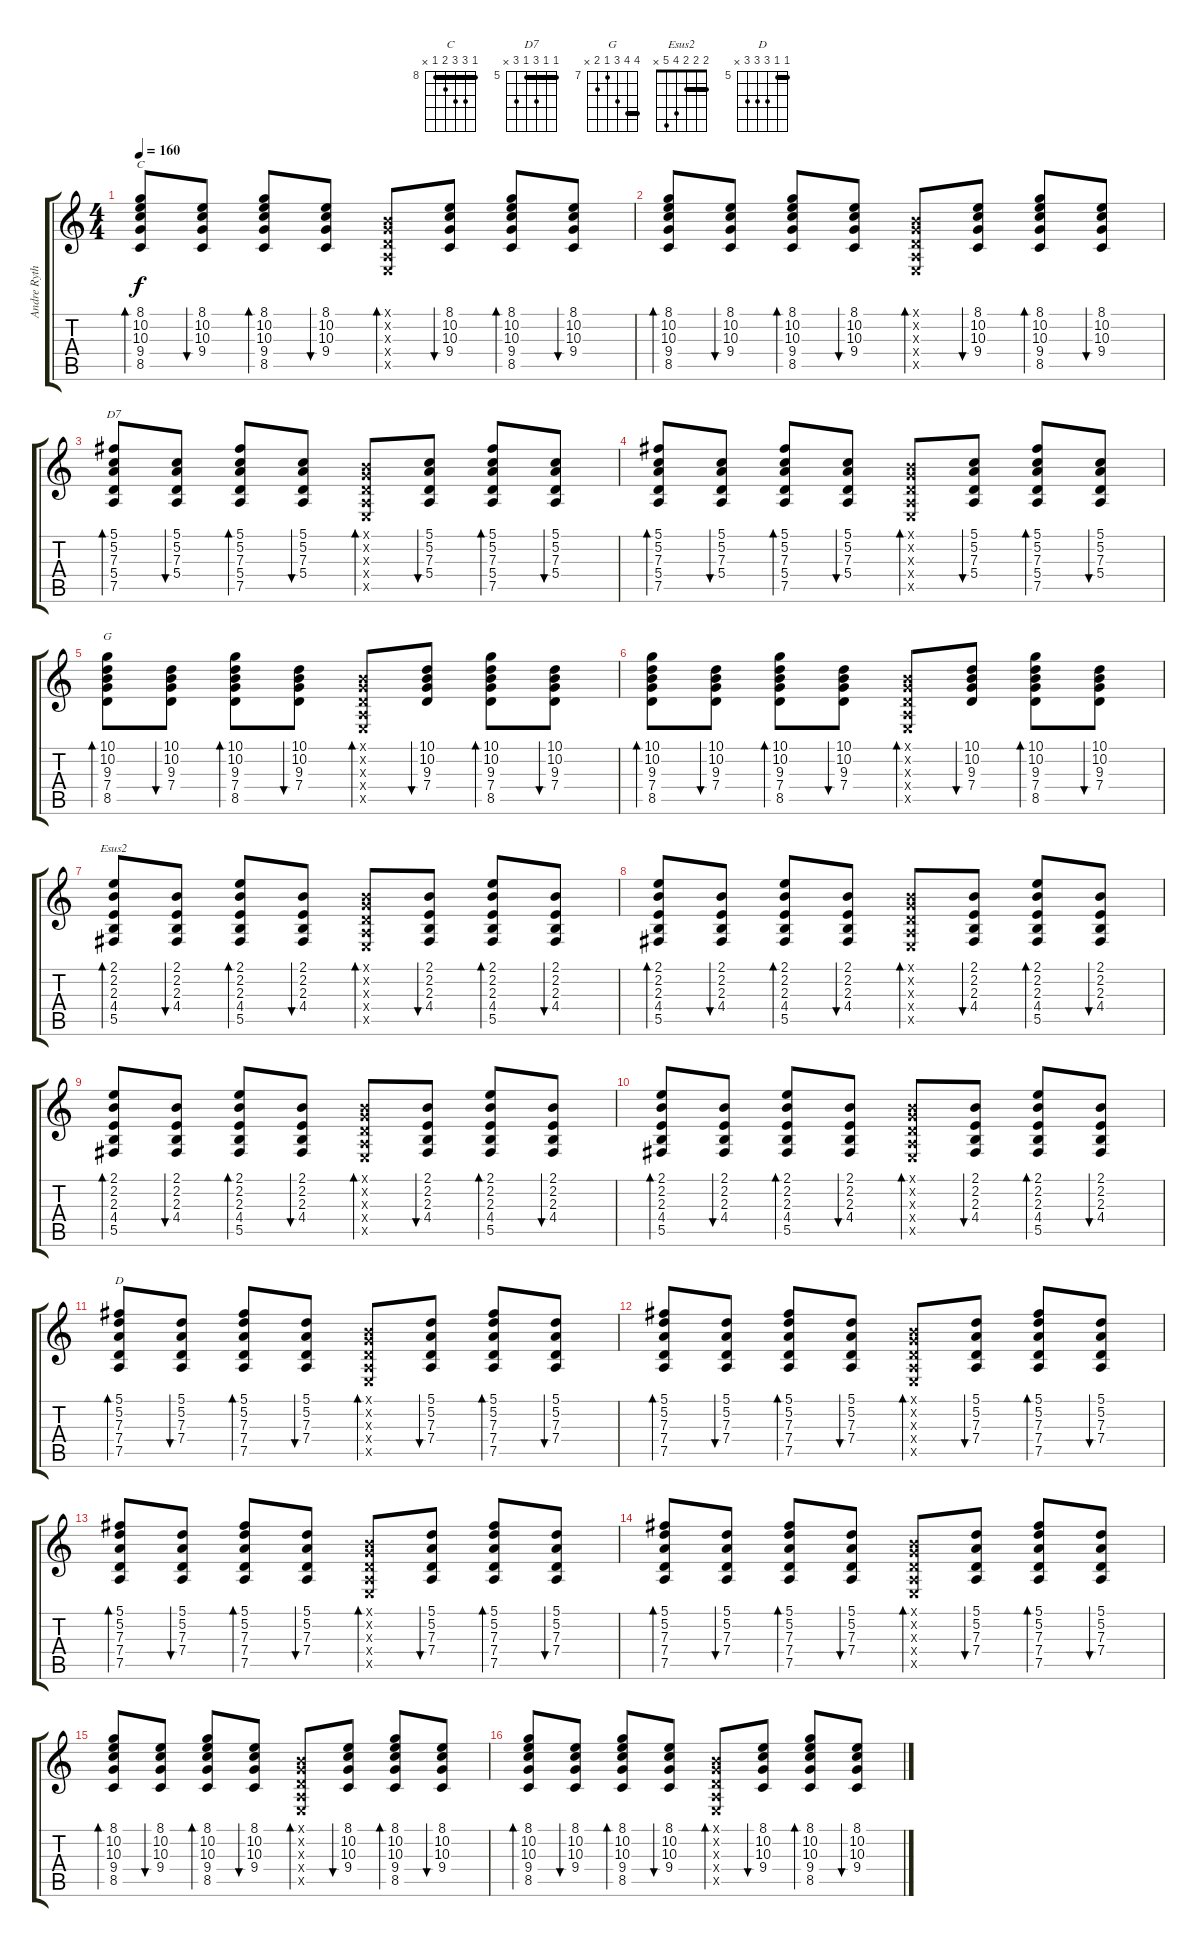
\track ("Andre Rythm" "Andre Ryth") {instrument acousticguitarnylon}
\staff {score tabs}
\tuning (E2 A2 D3 G3 B3 E4) {hide}
\chord ("C" 8 10 10 9 8 x) {firstfret 8 barre 8}
\chord ("D7" 5 5 7 5 7 x) {firstfret 5 barre 5}
\chord ("G" 10 10 9 7 8 x) {firstfret 7 barre 10}
\chord ("Esus2" 2 2 2 4 5 x) {barre 2}
\chord ("D" 5 5 7 7 7 x) {firstfret 5 barre 5}
\ts (4 4)
\tempo 160
\clef g2
\ks c
(8.1 10.2 10.3 9.4 8.5).8{bd 60 ch "C" dy f} (8.1 10.2 10.3 9.4).8{bu 60} (8.1 10.2 10.3 9.4 8.5).8{bd 60} (8.1 10.2 10.3 9.4).8{bu 60} (0.1{x} 0.2{x} 0.3{x} 0.4{x} 0.5{x}).8{bd 60} (8.1 10.2 10.3 9.4).8{bu 60} (8.1 10.2 10.3 9.4 8.5).8{bd 60} (8.1 10.2 10.3 9.4).8{bu 60} |
(8.1 10.2 10.3 9.4 8.5).8{bd 60} (8.1 10.2 10.3 9.4).8{bu 60} (8.1 10.2 10.3 9.4 8.5).8{bd 60} (8.1 10.2 10.3 9.4).8{bu 60} (0.1{x} 0.2{x} 0.3{x} 0.4{x} 0.5{x}).8{bd 60} (8.1 10.2 10.3 9.4).8{bu 60} (8.1 10.2 10.3 9.4 8.5).8{bd 60} (8.1 10.2 10.3 9.4).8{bu 60} |
(5.1 5.2 7.3 5.4 7.5).8{bd 60 ch "D7"} (5.1 5.2 7.3 5.4).8{bu 60} (5.1 5.2 7.3 5.4 7.5).8{bd 60} (5.1 5.2 7.3 5.4).8{bu 60} (0.1{x} 0.2{x} 0.3{x} 0.4{x} 0.5{x}).8{bd 60} (5.1 5.2 7.3 5.4).8{bu 60} (5.1 5.2 7.3 5.4 7.5).8{bd 60} (5.1 5.2 7.3 5.4).8{bu 60} |
(5.1 5.2 7.3 5.4 7.5).8{bd 60} (5.1 5.2 7.3 5.4).8{bu 60} (5.1 5.2 7.3 5.4 7.5).8{bd 60} (5.1 5.2 7.3 5.4).8{bu 60} (0.1{x} 0.2{x} 0.3{x} 0.4{x} 0.5{x}).8{bd 60} (5.1 5.2 7.3 5.4).8{bu 60} (5.1 5.2 7.3 5.4 7.5).8{bd 60} (5.1 5.2 7.3 5.4).8{bu 60} |
(10.1 10.2 9.3 7.4 8.5).8{bd 60 ch "G"} (10.1 10.2 9.3 7.4).8{bu 60} (10.1 10.2 9.3 7.4 8.5).8{bd 60} (10.1 10.2 9.3 7.4).8{bu 60} (0.1{x} 0.2{x} 0.3{x} 0.4{x} 0.5{x}).8{bd 60} (10.1 10.2 9.3 7.4).8{bu 60} (10.1 10.2 9.3 7.4 8.5).8{bd 60} (10.1 10.2 9.3 7.4).8{bu 60} |
(10.1 10.2 9.3 7.4 8.5).8{bd 60} (10.1 10.2 9.3 7.4).8{bu 60} (10.1 10.2 9.3 7.4 8.5).8{bd 60} (10.1 10.2 9.3 7.4).8{bu 60} (0.1{x} 0.2{x} 0.3{x} 0.4{x} 0.5{x}).8{bd 60} (10.1 10.2 9.3 7.4).8{bu 60} (10.1 10.2 9.3 7.4 8.5).8{bd 60} (10.1 10.2 9.3 7.4).8{bu 60} |
(2.1 2.2 2.3 4.4 5.5).8{bd 60 ch "Esus2"} (2.1 2.2 2.3 4.4).8{bu 60} (2.1 2.2 2.3 4.4 5.5).8{bd 60} (2.1 2.2 2.3 4.4).8{bu 60} (0.1{x} 0.2{x} 0.3{x} 0.4{x} 0.5{x}).8{bd 60} (2.1 2.2 2.3 4.4).8{bu 60} (2.1 2.2 2.3 4.4 5.5).8{bd 60} (2.1 2.2 2.3 4.4).8{bu 60} |
(2.1 2.2 2.3 4.4 5.5).8{bd 60} (2.1 2.2 2.3 4.4).8{bu 60} (2.1 2.2 2.3 4.4 5.5).8{bd 60} (2.1 2.2 2.3 4.4).8{bu 60} (0.1{x} 0.2{x} 0.3{x} 0.4{x} 0.5{x}).8{bd 60} (2.1 2.2 2.3 4.4).8{bu 60} (2.1 2.2 2.3 4.4 5.5).8{bd 60} (2.1 2.2 2.3 4.4).8{bu 60} |
(2.1 2.2 2.3 4.4 5.5).8{bd 60} (2.1 2.2 2.3 4.4).8{bu 60} (2.1 2.2 2.3 4.4 5.5).8{bd 60} (2.1 2.2 2.3 4.4).8{bu 60} (0.1{x} 0.2{x} 0.3{x} 0.4{x} 0.5{x}).8{bd 60} (2.1 2.2 2.3 4.4).8{bu 60} (2.1 2.2 2.3 4.4 5.5).8{bd 60} (2.1 2.2 2.3 4.4).8{bu 60} |
(2.1 2.2 2.3 4.4 5.5).8{bd 60} (2.1 2.2 2.3 4.4).8{bu 60} (2.1 2.2 2.3 4.4 5.5).8{bd 60} (2.1 2.2 2.3 4.4).8{bu 60} (0.1{x} 0.2{x} 0.3{x} 0.4{x} 0.5{x}).8{bd 60} (2.1 2.2 2.3 4.4).8{bu 60} (2.1 2.2 2.3 4.4 5.5).8{bd 60} (2.1 2.2 2.3 4.4).8{bu 60} |
(5.1 5.2 7.3 7.4 7.5).8{bd 60 ch "D"} (5.1 5.2 7.3 7.4).8{bu 60} (5.1 5.2 7.3 7.4 7.5).8{bd 60} (5.1 5.2 7.3 7.4).8{bu 60} (0.1{x} 0.2{x} 0.3{x} 0.4{x} 0.5{x}).8{bd 60} (5.1 5.2 7.3 7.4).8{bu 60} (5.1 5.2 7.3 7.4 7.5).8{bd 60} (5.1 5.2 7.3 7.4).8{bu 60} |
(5.1 5.2 7.3 7.4 7.5).8{bd 60} (5.1 5.2 7.3 7.4).8{bu 60} (5.1 5.2 7.3 7.4 7.5).8{bd 60} (5.1 5.2 7.3 7.4).8{bu 60} (0.1{x} 0.2{x} 0.3{x} 0.4{x} 0.5{x}).8{bd 60} (5.1 5.2 7.3 7.4).8{bu 60} (5.1 5.2 7.3 7.4 7.5).8{bd 60} (5.1 5.2 7.3 7.4).8{bu 60} |
(5.1 5.2 7.3 7.4 7.5).8{bd 60} (5.1 5.2 7.3 7.4).8{bu 60} (5.1 5.2 7.3 7.4 7.5).8{bd 60} (5.1 5.2 7.3 7.4).8{bu 60} (0.1{x} 0.2{x} 0.3{x} 0.4{x} 0.5{x}).8{bd 60} (5.1 5.2 7.3 7.4).8{bu 60} (5.1 5.2 7.3 7.4 7.5).8{bd 60} (5.1 5.2 7.3 7.4).8{bu 60} |
(5.1 5.2 7.3 7.4 7.5).8{bd 60} (5.1 5.2 7.3 7.4).8{bu 60} (5.1 5.2 7.3 7.4 7.5).8{bd 60} (5.1 5.2 7.3 7.4).8{bu 60} (0.1{x} 0.2{x} 0.3{x} 0.4{x} 0.5{x}).8{bd 60} (5.1 5.2 7.3 7.4).8{bu 60} (5.1 5.2 7.3 7.4 7.5).8{bd 60} (5.1 5.2 7.3 7.4).8{bu 60} |
(8.1 10.2 10.3 9.4 8.5).8{bd 60} (8.1 10.2 10.3 9.4).8{bu 60} (8.1 10.2 10.3 9.4 8.5).8{bd 60} (8.1 10.2 10.3 9.4).8{bu 60} (0.1{x} 0.2{x} 0.3{x} 0.4{x} 0.5{x}).8{bd 60} (8.1 10.2 10.3 9.4).8{bu 60} (8.1 10.2 10.3 9.4 8.5).8{bd 60} (8.1 10.2 10.3 9.4).8{bu 60} |
(8.1 10.2 10.3 9.4 8.5).8{bd 60} (8.1 10.2 10.3 9.4).8{bu 60} (8.1 10.2 10.3 9.4 8.5).8{bd 60} (8.1 10.2 10.3 9.4).8{bu 60} (0.1{x} 0.2{x} 0.3{x} 0.4{x} 0.5{x}).8{bd 60} (8.1 10.2 10.3 9.4).8{bu 60} (8.1 10.2 10.3 9.4 8.5).8{bd 60} (8.1 10.2 10.3 9.4).8{bu 60}
